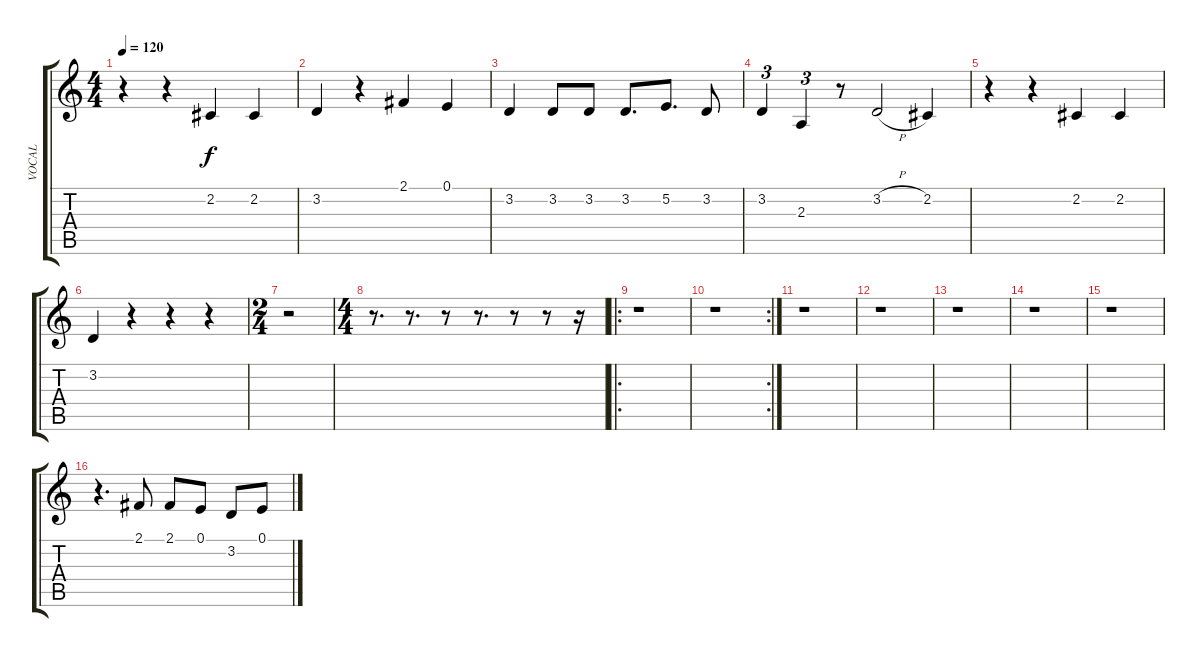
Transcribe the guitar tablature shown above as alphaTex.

\track ("VOCAL" "VOCAL") {instrument tuba}
\staff {score tabs}
\tuning (E4 B3 G3 D3 A2 E2) {hide}
\ts (4 4)
\tempo 120
\clef g2
\ks c
r.4{dy f} r.4 2.2.4 2.2.4 |
3.2.4 r.4 2.1.4 0.1.4 |
3.2.4 3.2.8 3.2.8 3.2.8{d} 5.2.8{d} 3.2.8 |
3.2.4{tu (3 2)} 2.3.4{tu (3 2)} r.8 3.2{h}.2 2.2.4 |
r.4 r.4 2.2.4 2.2.4 |
3.2.4 r.4 r.4 r.4 |
\ts (2 4)
r.2 |
\ts (4 4)
r.8{d} r.8{d} r.8 r.8{d} r.8 r.8 r.16 |
\ro
r.1 |
\rc 2
r.1 |
r.1 |
r.1 |
r.1 |
r.1 |
r.1 |
r.4{d} 2.1.8 2.1.8 0.1.8 3.2.8 0.1.8
